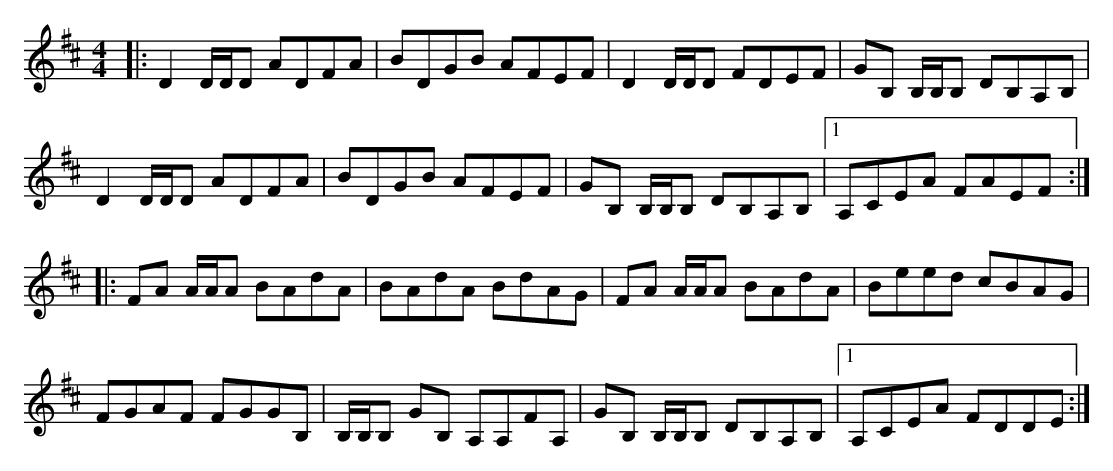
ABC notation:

X:1
M:4/4
K:D
|:D2 D/D/D ADFA|BDGB AFEF|D2 D/D/D FDEF|GB, B,/B,/B, DB,A,B,|
D2 D/D/D ADFA|BDGB AFEF|GB, B,/B,/B, DB,A,B,|1 A,CEA FAEF:|
|:FA A/A/A BAdA|BAdA BdAG|FA A/A/A BAdA|Beed cBAG|
FGAF FGGB,|B,/B,/B, GB, A,A,FA,|GB, B,/B,/B, DB,A,B,|1 A,CEA FDDE:|
